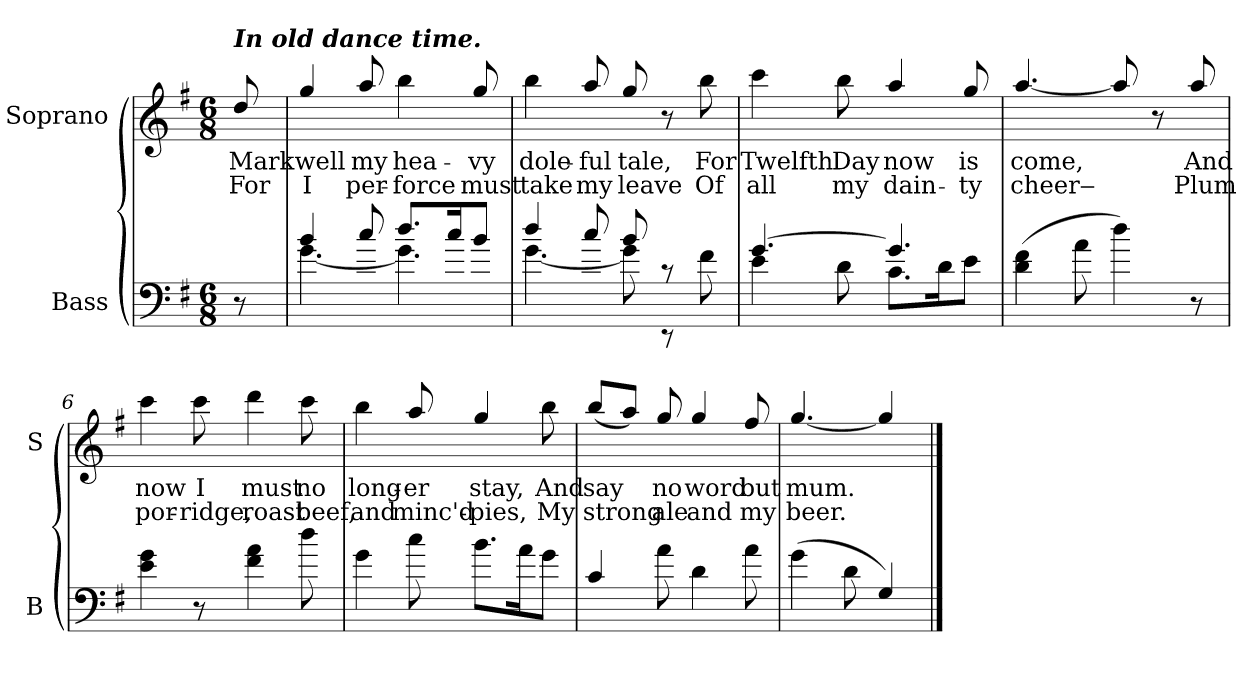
**kern	**kern	**text	**text
*part2	*part1	*part1	*part1
*staff2	*staff1	*staff1	*staff1
*I"Bass	*I"Soprano	*	*
*I'B	*I'S	*	*
*clefF4	*clefG2	*	*
*ITrd7c12	*ITrd7c12	*	*
*k[f#]	*k[f#]	*	*
*G:	*G:	*	*
*M6/8	*M6/8	*	*
=1	=1	=1	=1
!	!LO:TX:a:Bi:t=In old dance time.	!	!
!	!	!LO:LY:b	!LO:LY:b
8r	8d/	Mark	For
=2	=2	=2	=2
*^	*	*	*
!	!	!	!LO:LY:b	!LO:LY:b
4B/	[<4.G\	4g/	well	I
!	!	!	!LO:LY:b	!LO:LY:b
8c/	.	8a/	my	per-
!	!	!	!LO:LY:b	!LO:LY:b
8.d/L	4.G\]	4b\	hea-	-force
16c/k	.	.	.	.
!	!	!	!LO:LY:b	!LO:LY:b
8B/J	.	8g/	-vy	must
=3	=3	=3	=3	=3
!	!	!	!LO:LY:b	!LO:LY:b
4d/	[<4.G\	4b\	dole-	take
!	!	!	!LO:LY:b	!LO:LY:b
8c/	.	8a/	-ful	my
!	!	!	!LO:LY:b	!LO:LY:b
8B/	8G\]	8g/	tale,	leave
8rc	8rEE	8r	.	.
!	!	!	!LO:LY:b	!LO:LY:b
8ryy	8F#\	8b\	For	Of
=4	=4	=4	=4	=4
!	!	!	!LO:LY:b	!LO:LY:b
[>4.G/	4E\	4cc\	Twelfth	all
!	!	!	!LO:LY:b	!LO:LY:b
.	8D\	8b\	Day	my
!	!	!	!LO:LY:b	!LO:LY:b
4.G/]	8.C\L	4a/	now	dain-
.	16D\k	.	.	.
!	!	!	!LO:LY:b	!LO:LY:b
.	8E\J	8g/	is	-ty
=5	=5	=5	=5	=5
!	!	!	!LO:LY:b	!LO:LY:b
*v	*v	*	*	*
(>4D\ 4F#\	[4.a/	come,	cheer‒
8A\	.	.	.
4d\)	8a/]	.	.
.	8r	.	.
!	!	!LO:LY:b	!LO:LY:b
8r	8a/	And	Plum
!!LO:LB:g=z
=6	=6	=6	=6
!	!	!LO:LY:b	!LO:LY:b
4E\ 4G\	4cc\	now	por-
!	!	!LO:LY:b	!LO:LY:b
8r	8cc\	I	-ridge,
!	!	!LO:LY:b	!LO:LY:b
4F#\ 4A\	4dd\	must	roast
!	!	!LO:LY:b	!LO:LY:b
8d\	8cc\	no	beef,
=7	=7	=7	=7
!	!	!LO:LY:b	!LO:LY:b
4G\	4b\	long-	and
!	!	!LO:LY:b	!LO:LY:b
8c\	8a/	-er	minc'd-
!	!	!LO:LY:b	!LO:LY:b
8.B\L	4g/	stay,	-pies,
16A\k	.	.	.
!	!	!LO:LY:b	!LO:LY:b
8G\J	8b\	And	My
=8	=8	=8	=8
!	!	!LO:LY:b	!LO:LY:b
4C/	(<8b/L	say	strong
.	8a/J)	.	.
!	!	!LO:LY:b	!LO:LY:b
8A\	8g/	no	ale
!	!	!LO:LY:b	!LO:LY:b
4D\	4g/	word	and
!	!	!LO:LY:b	!LO:LY:b
8A\	8f#/	but	my
=9	=9	=9	=9
!	!	!LO:LY:b	!LO:LY:b
(>4G\	[4.g/	mum.	beer.
8D\	.	.	.
4GG/)	4g/]	.	.
==	==	==	==
*-	*-	*-	*-
